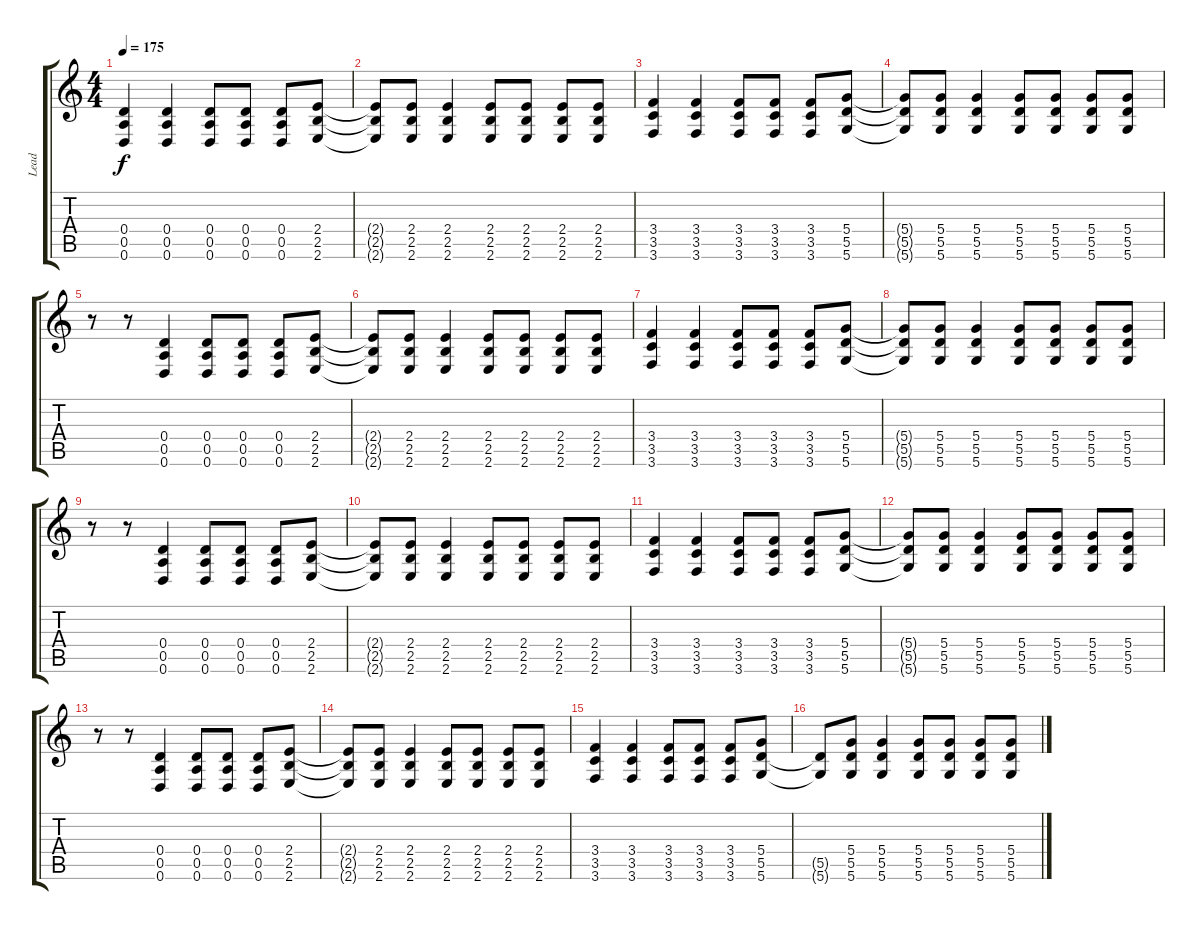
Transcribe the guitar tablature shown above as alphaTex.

\track ("Lead" "Lead") {instrument overdrivenguitar}
\staff {score tabs}
\tuning (E4 B3 G3 D3 A2 D2) {hide}
\ts (4 4)
\tempo 175
\clef g2
\ks c
(0.4 0.5 0.6).4{dy f} (0.4 0.5 0.6).4 (0.4 0.5 0.6).8 (0.4 0.5 0.6).8 (0.4 0.5 0.6).8 (2.4 2.5 2.6).8 |
(2.4{t} 2.5{t} 2.6{t}).8 (2.4 2.5 2.6).8 (2.4 2.5 2.6).4 (2.4 2.5 2.6).8 (2.4 2.5 2.6).8 (2.4 2.5 2.6).8 (2.4 2.5 2.6).8 |
(3.4 3.5 3.6).4 (3.4 3.5 3.6).4 (3.4 3.5 3.6).8 (3.4 3.5 3.6).8 (3.4 3.5 3.6).8 (5.4 5.5 5.6).8 |
(5.4{t} 5.5{t} 5.6{t}).8 (5.4 5.5 5.6).8 (5.4 5.5 5.6).4 (5.4 5.5 5.6).8 (5.4 5.5 5.6).8 (5.4 5.5 5.6).8 (5.4 5.5 5.6).8 |
r.8 r.8 (0.4 0.5 0.6).4 (0.4 0.5 0.6).8 (0.4 0.5 0.6).8 (0.4 0.5 0.6).8 (2.4 2.5 2.6).8 |
(2.4{t} 2.5{t} 2.6{t}).8 (2.4 2.5 2.6).8 (2.4 2.5 2.6).4 (2.4 2.5 2.6).8 (2.4 2.5 2.6).8 (2.4 2.5 2.6).8 (2.4 2.5 2.6).8 |
(3.4 3.5 3.6).4 (3.4 3.5 3.6).4 (3.4 3.5 3.6).8 (3.4 3.5 3.6).8 (3.4 3.5 3.6).8 (5.4 5.5 5.6).8 |
(5.4{t} 5.5{t} 5.6{t}).8 (5.4 5.5 5.6).8 (5.4 5.5 5.6).4 (5.4 5.5 5.6).8 (5.4 5.5 5.6).8 (5.4 5.5 5.6).8 (5.4 5.5 5.6).8 |
r.8 r.8 (0.4 0.5 0.6).4 (0.4 0.5 0.6).8 (0.4 0.5 0.6).8 (0.4 0.5 0.6).8 (2.4 2.5 2.6).8 |
(2.4{t} 2.5{t} 2.6{t}).8 (2.4 2.5 2.6).8 (2.4 2.5 2.6).4 (2.4 2.5 2.6).8 (2.4 2.5 2.6).8 (2.4 2.5 2.6).8 (2.4 2.5 2.6).8 |
(3.4 3.5 3.6).4 (3.4 3.5 3.6).4 (3.4 3.5 3.6).8 (3.4 3.5 3.6).8 (3.4 3.5 3.6).8 (5.4 5.5 5.6).8 |
(5.4{t} 5.5{t} 5.6{t}).8 (5.4 5.5 5.6).8 (5.4 5.5 5.6).4 (5.4 5.5 5.6).8 (5.4 5.5 5.6).8 (5.4 5.5 5.6).8 (5.4 5.5 5.6).8 |
r.8 r.8 (0.4 0.5 0.6).4 (0.4 0.5 0.6).8 (0.4 0.5 0.6).8 (0.4 0.5 0.6).8 (2.4 2.5 2.6).8 |
(2.4{t} 2.5{t} 2.6{t}).8 (2.4 2.5 2.6).8 (2.4 2.5 2.6).4 (2.4 2.5 2.6).8 (2.4 2.5 2.6).8 (2.4 2.5 2.6).8 (2.4 2.5 2.6).8 |
(3.4 3.5 3.6).4 (3.4 3.5 3.6).4 (3.4 3.5 3.6).8 (3.4 3.5 3.6).8 (3.4 3.5 3.6).8 (5.4 5.5 5.6).8 |
(5.5{t} 5.6{t}).8 (5.4 5.5 5.6).8 (5.4 5.5 5.6).4 (5.4 5.5 5.6).8 (5.4 5.5 5.6).8 (5.4 5.5 5.6).8 (5.4 5.5 5.6).8
